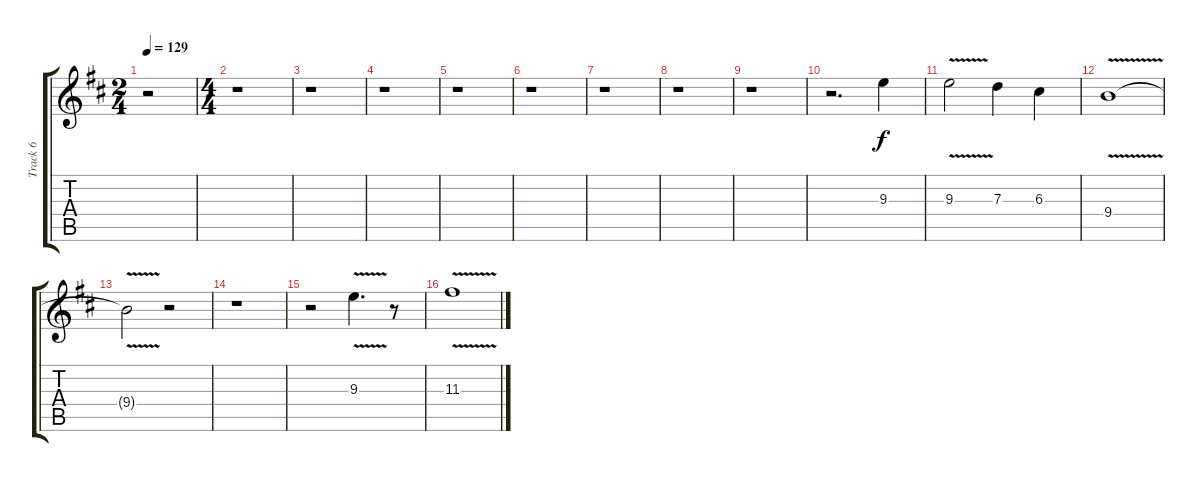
\track ("Track 6" "Track 6") {instrument distortionguitar}
\staff {score tabs}
\tuning (E4 B3 G3 D3 A2 E2) {hide}
\ts (2 4)
\tempo 129
\clef g2
\ks bminor
r.2{dy f} |
\ts (4 4)
r.1 |
r.1 |
r.1 |
r.1 |
r.1 |
r.1 |
r.1 |
r.1 |
r.2{d} 9.3.4 |
9.3{v}.2 7.3.4 6.3.4 |
9.4{v}.1 |
9.4{t}.2 r.2 |
r.1 |
r.2 9.3{v}.4{d} r.8 |
11.3{v}.1
